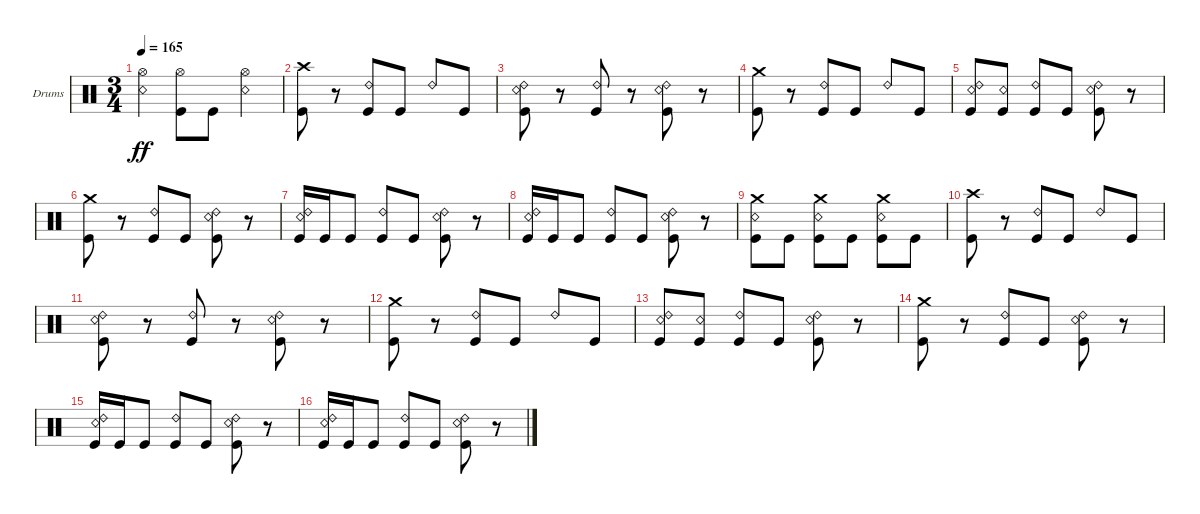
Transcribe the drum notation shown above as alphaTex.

\bracketExtendMode groupsimilarinstruments
\firstSystemTrackNameOrientation horizontal
\otherSystemsTrackNameOrientation horizontal
\track ("Drumkit" "Drums") {instrument percussion}
\staff {score}
\articulation defaults
\ts (3 4)
\tempo 165
\clef neutral
\ks c
("Hi-Hat (open)" "Snare (rim shot)").4{dy ff} ("Kick (hit)" "Hi-Hat (open)").8 "Kick (hit)".8 ("Hi-Hat (open)" "Snare (rim shot)").4 |
("Kick (hit)" "Crash high (hit)").8 r.8 ("Kick (hit)" "Ride (bell) 2").8 "Kick (hit)".8 "Ride (bell) 2".8 "Kick (hit)".8 |
("Kick (hit)" "Ride (bell) 2" "Snare (rim shot)").8 r.8 ("Kick (hit)" "Ride (bell) 2").8 r.8 ("Kick (hit)" "Ride (bell) 2" "Snare (rim shot)").8 r.8 |
("Kick (hit)" "Crash medium (hit)").8 r.8 ("Kick (hit)" "Ride (bell) 2").8 "Kick (hit)".8 "Ride (bell) 2".8 "Kick (hit)".8 |
("Kick (hit)" "Ride (bell) 2" "Snare (rim shot)").8 ("Kick (hit)" "Snare (rim shot)").8 ("Kick (hit)" "Ride (bell) 2").8 "Kick (hit)".8 ("Kick (hit)" "Ride (bell) 2" "Snare (rim shot)").8 r.8 |
("Kick (hit)" "Crash medium (hit)").8 r.8 ("Kick (hit)" "Ride (bell) 2").8 "Kick (hit)".8 ("Kick (hit)" "Snare (rim shot)" "Ride (bell) 2").8 r.8 |
("Kick (hit)" "Snare (rim shot)" "Ride (bell) 2").16 "Kick (hit)".16 "Kick (hit)".8 ("Kick (hit)" "Ride (bell) 2").8 "Kick (hit)".8 ("Kick (hit)" "Snare (rim shot)" "Ride (bell) 2").8 r.8 |
("Kick (hit)" "Snare (rim shot)" "Ride (bell) 2").16 "Kick (hit)".16 "Kick (hit)".8 ("Kick (hit)" "Ride (bell) 2").8 "Kick (hit)".8 ("Kick (hit)" "Snare (rim shot)" "Ride (bell) 2").8 r.8 |
("Kick (hit)" "Crash medium (hit)" "Snare (rim shot)").8 "Kick (hit)".8 ("Kick (hit)" "Crash medium (hit)" "Snare (rim shot)").8 "Kick (hit)".8 ("Kick (hit)" "Crash medium (hit)" "Snare (rim shot)").8 "Kick (hit)".8 |
("Kick (hit)" "Crash high (hit)").8 r.8 ("Kick (hit)" "Ride (bell) 2").8 "Kick (hit)".8 "Ride (bell) 2".8 "Kick (hit)".8 |
("Kick (hit)" "Ride (bell) 2" "Snare (rim shot)").8 r.8 ("Kick (hit)" "Ride (bell) 2").8 r.8 ("Kick (hit)" "Ride (bell) 2" "Snare (rim shot)").8 r.8 |
("Kick (hit)" "Crash medium (hit)").8 r.8 ("Kick (hit)" "Ride (bell) 2").8 "Kick (hit)".8 "Ride (bell) 2".8 "Kick (hit)".8 |
("Kick (hit)" "Ride (bell) 2" "Snare (rim shot)").8 ("Kick (hit)" "Snare (rim shot)").8 ("Kick (hit)" "Ride (bell) 2").8 "Kick (hit)".8 ("Kick (hit)" "Ride (bell) 2" "Snare (rim shot)").8 r.8 |
("Kick (hit)" "Crash medium (hit)").8 r.8 ("Kick (hit)" "Ride (bell) 2").8 "Kick (hit)".8 ("Kick (hit)" "Snare (rim shot)" "Ride (bell) 2").8 r.8 |
("Kick (hit)" "Snare (rim shot)" "Ride (bell) 2").16 "Kick (hit)".16 "Kick (hit)".8 ("Kick (hit)" "Ride (bell) 2").8 "Kick (hit)".8 ("Kick (hit)" "Snare (rim shot)" "Ride (bell) 2").8 r.8 |
("Kick (hit)" "Snare (rim shot)" "Ride (bell) 2").16 "Kick (hit)".16 "Kick (hit)".8 ("Kick (hit)" "Ride (bell) 2").8 "Kick (hit)".8 ("Kick (hit)" "Snare (rim shot)" "Ride (bell) 2").8 r.8
